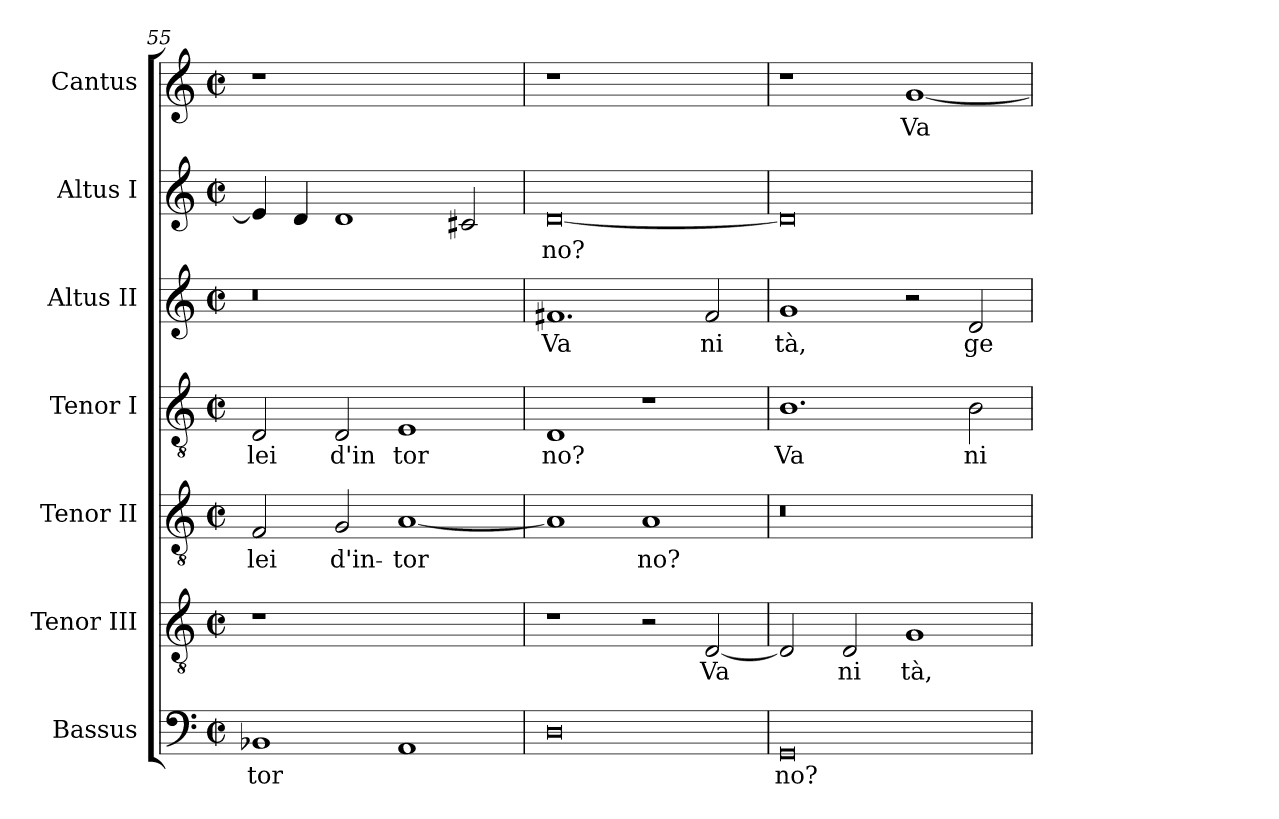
**kern	**text	**kern	**text	**kern	**text	**kern	**text	**kern	**text	**kern	**text	**kern	**text
*part7	*part7	*part6	*part6	*part5	*part5	*part4	*part4	*part3	*part3	*part2	*part2	*part1	*part1
*staff7	*staff7	*staff6	*staff6	*staff5	*staff5	*staff4	*staff4	*staff3	*staff3	*staff2	*staff2	*staff1	*staff1
*I"Bassus	*	*I"Tenor III	*	*I"Tenor II	*	*I"Tenor I	*	*I"Altus II	*	*I"Altus I	*	*I"Cantus	*
*clefF4	*	*clefGv2	*	*clefGv2	*	*clefGv2	*	*clefG2	*	*clefG2	*	*clefG2	*
*k[]	*	*k[]	*	*k[]	*	*k[]	*	*k[]	*	*k[]	*	*k[]	*
*C:	*	*C:	*	*C:	*	*C:	*	*C:	*	*C:	*	*C:	*
*M2/2	*	*M2/2	*	*M2/2	*	*M2/2	*	*M2/2	*	*M2/2	*	*M2/2	*
*met(c|)	*	*met(c|)	*	*met(c|)	*	*met(c|)	*	*met(c|)	*	*met(c|)	*	*met(c|)	*
=55	=55	=55	=55	=55	=55	=55	=55	=55	=55	=55	=55	=55	=55
!	!LO:LY:b:cj	!	!	!	!LO:LY:b:cj	!	!LO:LY:b:cj	!	!	!	!LO:LY:b:cj	!	!
1BB-	tor	1r	.	2F/	lei	2D/	lei	0r	.	4e/]	.	1r	.
!	!	!	!	!	!	!	!	!	!	!	!LO:LY:b:cj	!	!
.	.	.	.	.	.	.	.	.	.	4d/	.	.	.
!	!	!	!	!	!LO:LY:b:cj	!	!LO:LY:b:cj	!	!	!	!LO:LY:b:cj	!	!
.	.	.	.	2G/	d'in-	2D/	d'in	.	.	1d	.	.	.
!	!LO:LY:b:cj	!	!	!	!LO:LY:b:cj	!	!LO:LY:b:cj	!	!	!	!	!	!
1AA	.	1ryy	.	[<1A	-tor-	1E	tor	.	.	.	.	1ryy	.
!	!	!	!	!	!	!	!	!	!	!	!LO:LY:b:cj	!	!
.	.	.	.	.	.	.	.	.	.	2c#/	.	.	.
=56	=56	=56	=56	=56	=56	=56	=56	=56	=56	=56	=56	=56	=56
!	!LO:LY:b:cj	!	!	!	!LO:LY:b:cj	!	!LO:LY:b:cj	!	!LO:LY:b:cj	!	!LO:LY:b:cj	!	!
0D	.	1r	.	1A]	--	1D	no?	1.f#X	Va	[<0d	no?	1r	.
!	!	!	!	!	!LO:LY:b:cj	!	!	!	!	!	!	!	!
.	.	2r	.	1A	-no?	1r	.	.	.	.	.	1ryy	.
!	!	!	!LO:LY:b:cj	!	!	!	!	!	!LO:LY:b:cj	!	!	!	!
.	.	[<2D/	Va	.	.	.	.	2f#/	ni	.	.	.	.
=57	=57	=57	=57	=57	=57	=57	=57	=57	=57	=57	=57	=57	=57
!	!LO:LY:b:cj	!	!LO:LY:b:cj	!	!	!	!LO:LY:b:cj	!	!LO:LY:b:cj	!	!LO:LY:b:cj	!	!
0GG	no?	2D/]	.	0r	.	1.B	Va	1g	tà,	0d]	.	1r	.
!	!	!	!LO:LY:b:cj	!	!	!	!	!	!	!	!	!	!
.	.	2D/	ni	.	.	.	.	.	.	.	.	.	.
!	!	!	!LO:LY:b:cj	!	!	!	!	!	!	!	!	!	!LO:LY:b:cj
.	.	1G	tà,	.	.	.	.	2r	.	.	.	[<1g	Va-
!	!	!	!	!	!	!	!LO:LY:b:cj	!	!LO:LY:b:cj	!	!	!	!
.	.	.	.	.	.	2B\	ni	2d/	ge	.	.	.	.
=	=	=	=	=	=	=	=	=	=	=	=	=	=
*-	*-	*-	*-	*-	*-	*-	*-	*-	*-	*-	*-	*-	*-
